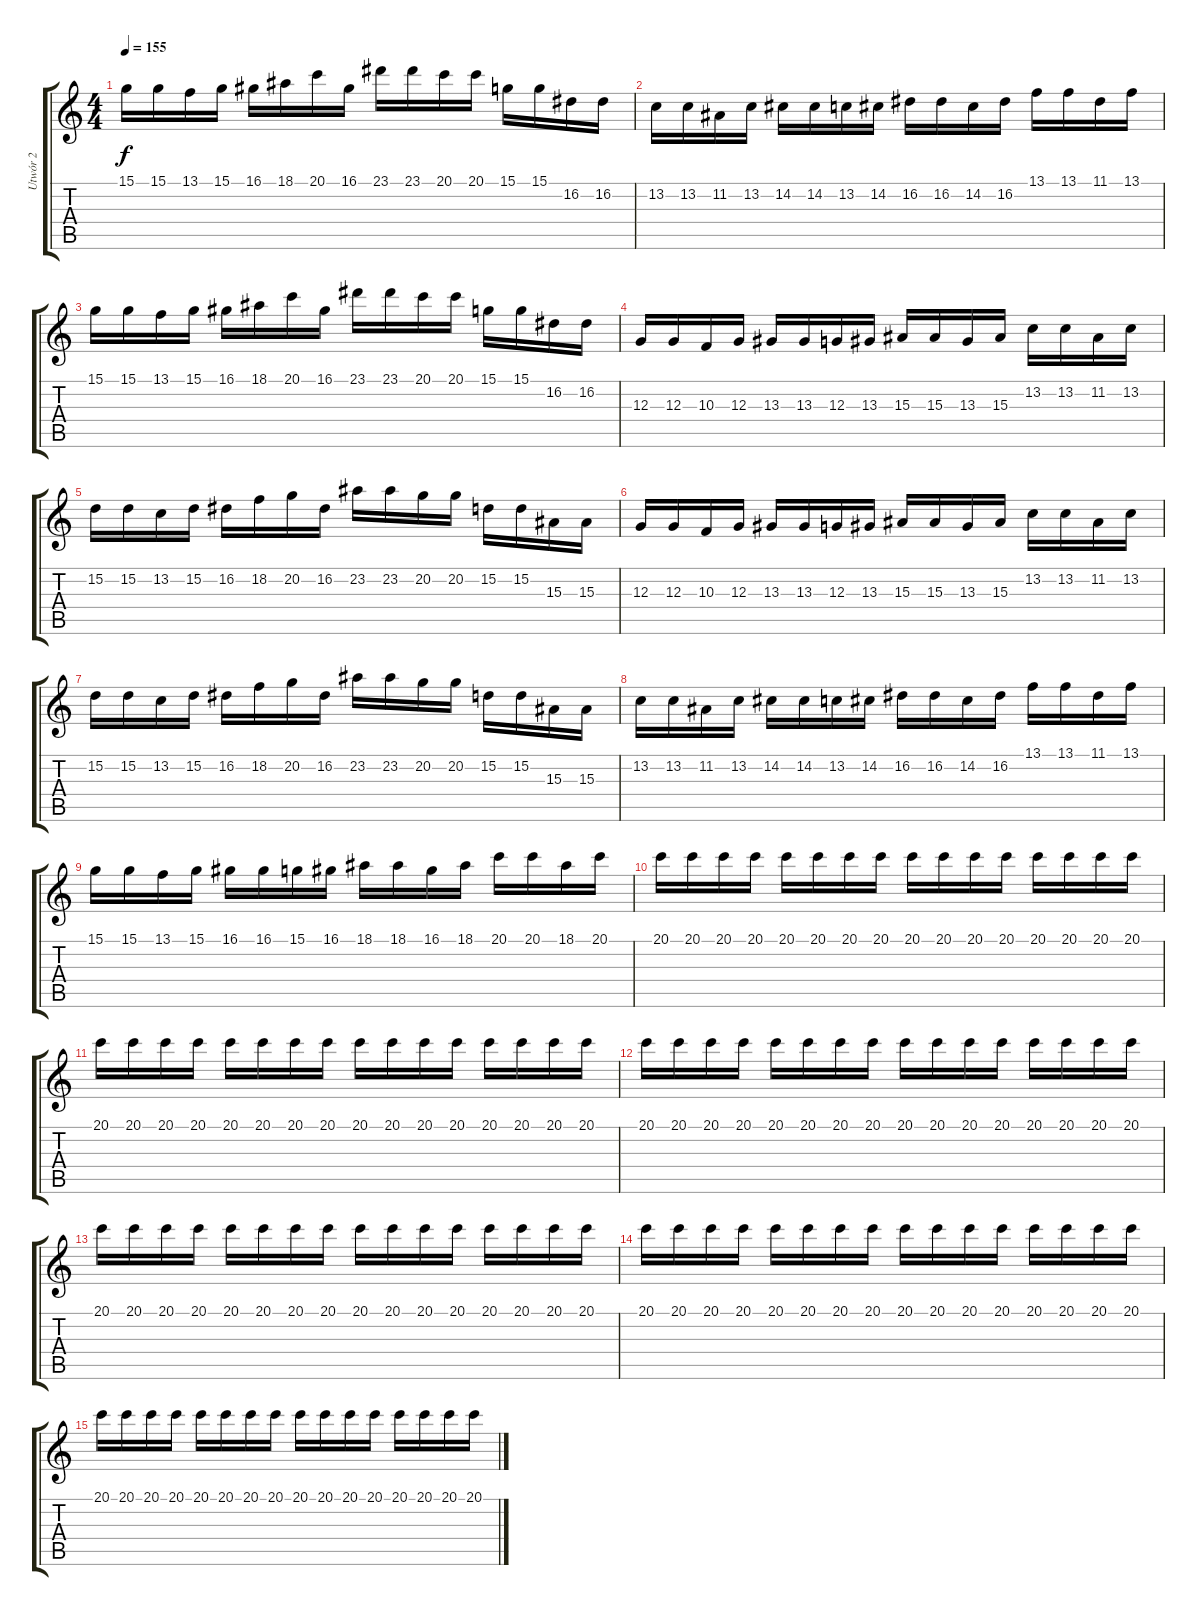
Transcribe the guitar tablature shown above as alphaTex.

\track ("Utwór 2" "Utwór 2") {instrument lead1square}
\staff {score tabs}
\tuning (E4 B3 G3 D3 A2 E2) {hide}
\ts (4 4)
\tempo 155
\clef g2
\ks c
15.1.16{dy f} 15.1.16 13.1.16 15.1.16 16.1.16 18.1.16 20.1.16 16.1.16 23.1.16 23.1.16 20.1.16 20.1.16 15.1.16 15.1.16 16.2.16 16.2.16 |
13.2.16 13.2.16 11.2.16 13.2.16 14.2.16 14.2.16 13.2.16 14.2.16 16.2.16 16.2.16 14.2.16 16.2.16 13.1.16 13.1.16 11.1.16 13.1.16 |
15.1.16 15.1.16 13.1.16 15.1.16 16.1.16 18.1.16 20.1.16 16.1.16 23.1.16 23.1.16 20.1.16 20.1.16 15.1.16 15.1.16 16.2.16 16.2.16 |
12.3.16 12.3.16 10.3.16 12.3.16 13.3.16 13.3.16 12.3.16 13.3.16 15.3.16 15.3.16 13.3.16 15.3.16 13.2.16 13.2.16 11.2.16 13.2.16 |
15.2.16 15.2.16 13.2.16 15.2.16 16.2.16 18.2.16 20.2.16 16.2.16 23.2.16 23.2.16 20.2.16 20.2.16 15.2.16 15.2.16 15.3.16 15.3.16 |
12.3.16 12.3.16 10.3.16 12.3.16 13.3.16 13.3.16 12.3.16 13.3.16 15.3.16 15.3.16 13.3.16 15.3.16 13.2.16 13.2.16 11.2.16 13.2.16 |
15.2.16 15.2.16 13.2.16 15.2.16 16.2.16 18.2.16 20.2.16 16.2.16 23.2.16 23.2.16 20.2.16 20.2.16 15.2.16 15.2.16 15.3.16 15.3.16 |
13.2.16 13.2.16 11.2.16 13.2.16 14.2.16 14.2.16 13.2.16 14.2.16 16.2.16 16.2.16 14.2.16 16.2.16 13.1.16 13.1.16 11.1.16 13.1.16 |
15.1.16 15.1.16 13.1.16 15.1.16 16.1.16 16.1.16 15.1.16 16.1.16 18.1.16 18.1.16 16.1.16 18.1.16 20.1.16 20.1.16 18.1.16 20.1.16 |
20.1.16 20.1.16 20.1.16 20.1.16 20.1.16 20.1.16 20.1.16 20.1.16 20.1.16 20.1.16 20.1.16 20.1.16 20.1.16 20.1.16 20.1.16 20.1.16 |
20.1.16 20.1.16 20.1.16 20.1.16 20.1.16 20.1.16 20.1.16 20.1.16 20.1.16 20.1.16 20.1.16 20.1.16 20.1.16 20.1.16 20.1.16 20.1.16 |
20.1.16 20.1.16 20.1.16 20.1.16 20.1.16 20.1.16 20.1.16 20.1.16 20.1.16 20.1.16 20.1.16 20.1.16 20.1.16 20.1.16 20.1.16 20.1.16 |
20.1.16 20.1.16 20.1.16 20.1.16 20.1.16 20.1.16 20.1.16 20.1.16 20.1.16 20.1.16 20.1.16 20.1.16 20.1.16 20.1.16 20.1.16 20.1.16 |
20.1.16 20.1.16 20.1.16 20.1.16 20.1.16 20.1.16 20.1.16 20.1.16 20.1.16 20.1.16 20.1.16 20.1.16 20.1.16 20.1.16 20.1.16 20.1.16 |
20.1.16 20.1.16 20.1.16 20.1.16 20.1.16 20.1.16 20.1.16 20.1.16 20.1.16 20.1.16 20.1.16 20.1.16 20.1.16 20.1.16 20.1.16 20.1.16
